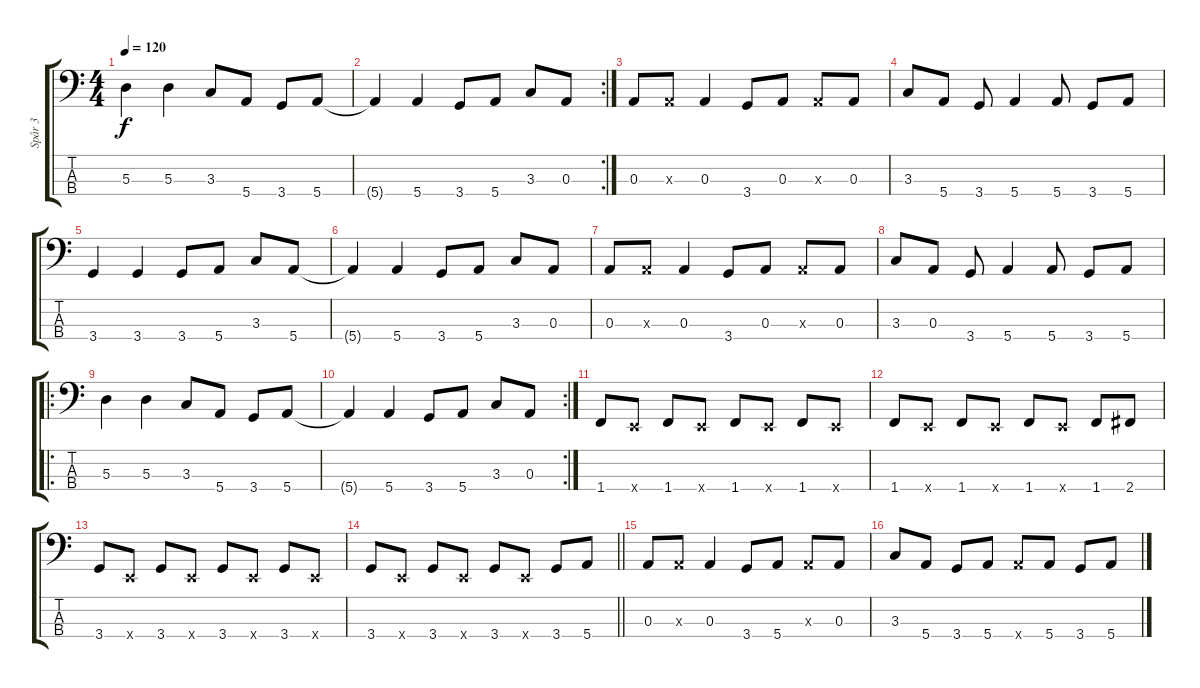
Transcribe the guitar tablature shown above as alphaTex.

\track ("Spår 3" "Spår 3") {instrument electricbassfinger}
\staff {score tabs}
\tuning (G2 D2 A1 E1) {hide}
\ts (4 4)
\tempo 120
\clef f4
\ks c
5.3.4{dy f} 5.3.4 3.3.8 5.4.8 3.4.8 5.4.8 |
\rc 2
5.4{t}.4 5.4.4 3.4.8 5.4.8 3.3.8 0.3.8 |
0.3.8 0.3{x}.8 0.3.4 3.4.8 0.3.8 0.3{x}.8 0.3.8 |
3.3.8 5.4.8 3.4.8 5.4.4 5.4.8 3.4.8 5.4.8 |
3.4.4 3.4.4 3.4.8 5.4.8 3.3.8 5.4.8 |
5.4{t}.4 5.4.4 3.4.8 5.4.8 3.3.8 0.3.8 |
0.3.8 0.3{x}.8 0.3.4 3.4.8 0.3.8 0.3{x}.8 0.3.8 |
3.3.8 0.3.8 3.4.8 5.4.4 5.4.8 3.4.8 5.4.8 |
\ro
5.3.4 5.3.4 3.3.8 5.4.8 3.4.8 5.4.8 |
\rc 2
5.4{t}.4 5.4.4 3.4.8 5.4.8 3.3.8 0.3.8 |
1.4.8 0.4{x}.8 1.4.8 0.4{x}.8 1.4.8 0.4{x}.8 1.4.8 0.4{x}.8 |
1.4.8 0.4{x}.8 1.4.8 0.4{x}.8 1.4.8 0.4{x}.8 1.4.8 2.4.8 |
3.4.8 0.4{x}.8 3.4.8 0.4{x}.8 3.4.8 0.4{x}.8 3.4.8 0.4{x}.8 |
\barLineRight lightlight
3.4.8 0.4{x}.8 3.4.8 0.4{x}.8 3.4.8 0.4{x}.8 3.4.8 5.4.8 |
0.3.8 0.3{x}.8 0.3.4 3.4.8 5.4.8 0.3{x}.8 0.3.8 |
3.3.8 5.4.8 3.4.8 5.4.8 5.4{x}.8 5.4.8 3.4.8 5.4.8
